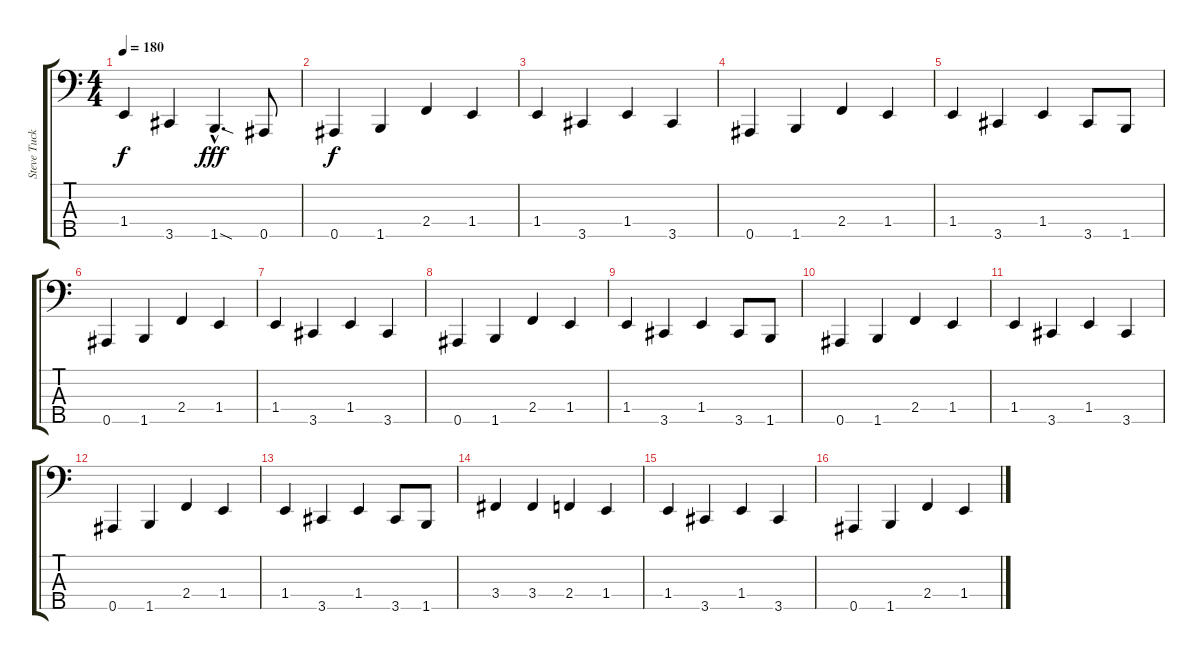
\track ("Steve Tucker" "Steve Tuck") {instrument electricbasspick}
\staff {score tabs}
\tuning (Gb2 Db2 Ab1 Eb1 Bb0) {hide}
\ts (4 4)
\tempo 180
\clef f4
\ks c
1.4.4{dy f} 3.5.4 1.5{sod hac}.4{d dy fff} 0.5.8 |
0.5.4{dy f} 1.5.4 2.4.4 1.4.4 |
1.4.4 3.5.4 1.4.4 3.5.4 |
0.5.4 1.5.4 2.4.4 1.4.4 |
1.4.4 3.5.4 1.4.4 3.5.8 1.5.8 |
0.5.4 1.5.4 2.4.4 1.4.4 |
1.4.4 3.5.4 1.4.4 3.5.4 |
0.5.4 1.5.4 2.4.4 1.4.4 |
1.4.4 3.5.4 1.4.4 3.5.8 1.5.8 |
0.5.4 1.5.4 2.4.4 1.4.4 |
1.4.4 3.5.4 1.4.4 3.5.4 |
0.5.4 1.5.4 2.4.4 1.4.4 |
1.4.4 3.5.4 1.4.4 3.5.8 1.5.8 |
3.4.4 3.4.4 2.4.4 1.4.4 |
1.4.4 3.5.4 1.4.4 3.5.4 |
0.5.4 1.5.4 2.4.4 1.4.4
